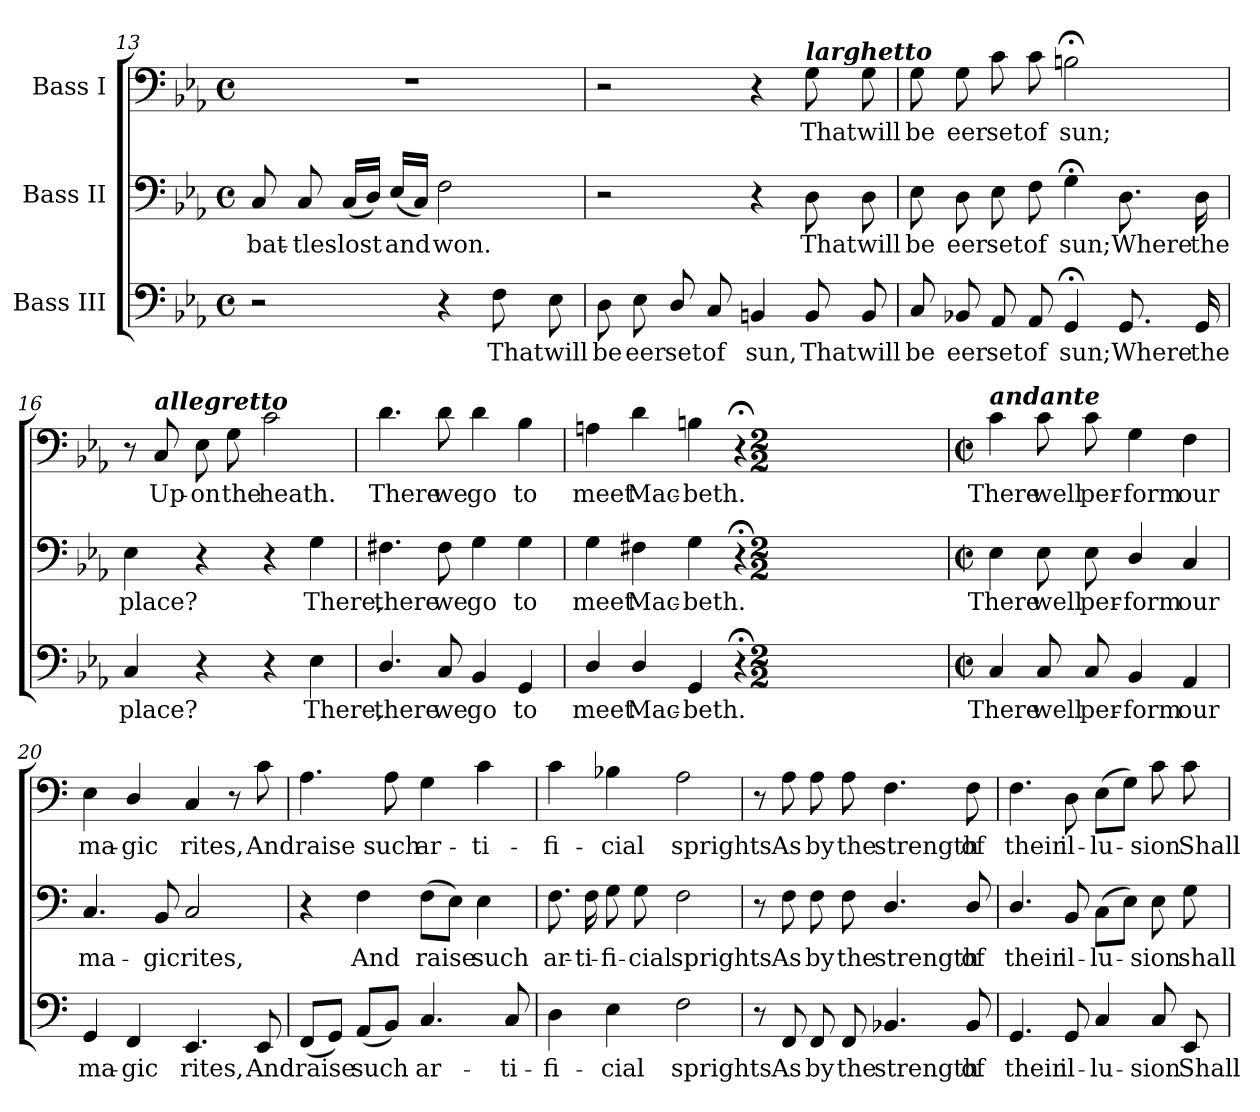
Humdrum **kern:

**kern	**text	**kern	**text	**kern	**text
*part3	*part3	*part2	*part2	*part1	*part1
*staff3	*staff3	*staff2	*staff2	*staff1	*staff1
*I"Bass III	*	*I"Bass II	*	*I"Bass I	*
*clefF4	*	*clefF4	*	*clefF4	*
*k[b-e-a-]	*	*k[b-e-a-]	*	*k[b-e-a-]	*
*E-:	*	*E-:	*	*E-:	*
*M4/4	*	*M4/4	*	*M4/4	*
*met(c)	*	*met(c)	*	*met(c)	*
=13	=13	=13	=13	=13	=13
!	!	!	!LO:LY:b	!	!
2r	.	8C	bat-	1r	.
!	!	!	!LO:LY:b	!	!
.	.	8C	-tles	.	.
!	!	!	!LO:LY:b	!	!
.	.	(<16C/LL	lost	.	.
.	.	16D/JJ)	.	.	.
!	!	!	!LO:LY:b	!	!
.	.	(<16E-/LL	and	.	.
.	.	16C/JJ)	.	.	.
!	!	!	!LO:LY:b	!	!
4r	.	2F	won.	.	.
!	!LO:LY:b	!	!	!	!
8F	That	.	.	.	.
!	!LO:LY:b	!	!	!	!
8E-	will	.	.	.	.
=14	=14	=14	=14	=14	=14
!	!LO:LY:b	!	!	!	!
8D	be	2r	.	2r	.
!	!LO:LY:b	!	!	!	!
8E-	eer	.	.	.	.
!	!LO:LY:b	!	!	!	!
8D/	set	.	.	.	.
!	!LO:LY:b	!	!	!	!
8C	of	.	.	.	.
!	!LO:LY:b	!	!	!	!
4BBn	sun,	4r	.	4r	.
!	!	!	!	!LO:TX:a:Bi:t=larghetto	!
!	!LO:LY:b	!	!LO:LY:b	!	!LO:LY:b
8BB	That	8D	That	8G	That
!	!LO:LY:b	!	!LO:LY:b	!	!LO:LY:b
8BB	will	8D	will	8G	will
!!LO:LB:g=z
=15	=15	=15	=15	=15	=15
!	!LO:LY:b	!	!LO:LY:b	!	!LO:LY:b
8C	be	8E-	be	8G	be
!	!LO:LY:b	!	!LO:LY:b	!	!LO:LY:b
8BB-X	eer	8D	eer	8G	eer
!	!LO:LY:b	!	!LO:LY:b	!	!LO:LY:b
8AA-	set	8E-	set	8c	set
!	!LO:LY:b	!	!LO:LY:b	!	!LO:LY:b
8AA-	of	8F	of	8c	of
!	!LO:LY:b	!	!LO:LY:b	!	!LO:LY:b
4GG;<	sun;	4G;<	sun;	2Bn;<	sun;
!	!LO:LY:b	!	!LO:LY:b	!	!
8.GG	Where	8.D	Where	.	.
!	!LO:LY:b	!	!LO:LY:b	!	!
16GG	the	16D	the	.	.
=16	=16	=16	=16	=16	=16
!	!LO:LY:b	!	!LO:LY:b	!	!
4C	place?	4E-	place?	8r	.
!	!	!	!	!LO:TX:a:Bi:t=allegretto	!
!	!	!	!	!	!LO:LY:b
.	.	.	.	8C	Up-
!	!	!	!	!	!LO:LY:b
4r	.	4r	.	8E-	-on
!	!	!	!	!	!LO:LY:b
.	.	.	.	8G	the
!	!	!	!	!	!LO:LY:b
4r	.	4r	.	2c	heath.
!	!LO:LY:b	!	!LO:LY:b	!	!
4E-	There,	4G	There,	.	.
=17	=17	=17	=17	=17	=17
!	!LO:LY:b	!	!LO:LY:b	!	!LO:LY:b
4.D/	there	4.F#X	there	4.d	There
!	!LO:LY:b	!	!LO:LY:b	!	!LO:LY:b
8C	we	8F#	we	8d	we
!	!LO:LY:b	!	!LO:LY:b	!	!LO:LY:b
4BB-	go	4G	go	4d	go
!	!LO:LY:b	!	!LO:LY:b	!	!LO:LY:b
4GG	to	4G	to	4B-	to
=18	=18	=18	=18	=18	=18
!	!LO:LY:b	!	!LO:LY:b	!	!LO:LY:b
4D/	meet	4G	meet	4An	meet
!	!LO:LY:b	!	!LO:LY:b	!	!LO:LY:b
4D/	Mac-	4F#X	Mac-	4d	Mac-
!	!LO:LY:b	!	!LO:LY:b	!	!LO:LY:b
4GG	-beth.	4G	-beth.	4Bn	-beth.
4r;<	.	4r;<	.	4r;<	.
*k[]	*	*k[]	*	*k[]	*
*C:	*	*C:	*	*C:	*
*M2/2	*	*M2/2	*	*M2/2	*
*met(c|)	*	*met(c|)	*	*met(c|)	*
!!LO:LB:g=z
=19	=19	=19	=19	=19	=19
*M2/2	*	*M2/2	*	*M2/2	*
*met(c|)	*	*met(c|)	*	*met(c|)	*
!	!	!	!	!LO:TX:a:Bi:t=andante	!
!	!LO:LY:b	!	!LO:LY:b	!	!LO:LY:b
4C	There	4E	There	4c	There
!	!LO:LY:b	!	!LO:LY:b	!	!LO:LY:b
8C	well	8E	well	8c	well
!	!LO:LY:b	!	!LO:LY:b	!	!LO:LY:b
8C	per-	8E	per-	8c	per-
!	!LO:LY:b	!	!LO:LY:b	!	!LO:LY:b
4BB	-form	4D/	-form	4G	-form
!	!LO:LY:b	!	!LO:LY:b	!	!LO:LY:b
4AA	our	4C	our	4F	our
=20	=20	=20	=20	=20	=20
!	!LO:LY:b	!	!LO:LY:b	!	!LO:LY:b
4GG	ma-	4.C	ma-	4E	ma-
!	!LO:LY:b	!	!	!	!LO:LY:b
4FF	-gic	.	.	4D/	-gic
!	!	!	!LO:LY:b	!	!
.	.	8BB	-gic	.	.
!	!LO:LY:b	!	!LO:LY:b	!	!LO:LY:b
4.EE	rites,	2C	rites,	4C	rites,
.	.	.	.	8r	.
!	!LO:LY:b	!	!	!	!LO:LY:b
8EE	And	.	.	8c	And
=21	=21	=21	=21	=21	=21
!	!LO:LY:b	!	!	!	!LO:LY:b
(<8FFL	raise	4r	.	4.A	raise
8GGJ)	.	.	.	.	.
!	!LO:LY:b	!	!LO:LY:b	!	!
(<8AAL	such	4F	And	.	.
!	!	!	!	!	!LO:LY:b
8BBJ)	.	.	.	8A	such
!	!LO:LY:b	!	!LO:LY:b	!	!LO:LY:b
4.C	ar-	(>8FL	raise	4G	ar-
.	.	8EJ)	.	.	.
!	!	!	!LO:LY:b	!	!LO:LY:b
.	.	4E	such	4c	-ti-
!	!LO:LY:b	!	!	!	!
8C	-ti-	.	.	.	.
=22	=22	=22	=22	=22	=22
!	!LO:LY:b	!	!LO:LY:b	!	!LO:LY:b
4D	-fi-	8.F	ar-	4c	-fi-
!	!	!	!LO:LY:b	!	!
.	.	16F	-ti-	.	.
!	!LO:LY:b	!	!LO:LY:b	!	!LO:LY:b
4E	-cial	8G	-fi-	4B-X	-cial
!	!	!	!LO:LY:b	!	!
.	.	8G	-cial	.	.
!	!LO:LY:b	!	!LO:LY:b	!	!LO:LY:b
2F	sprights	2F	sprights	2A	sprights
!!LO:LB:g=z
=23	=23	=23	=23	=23	=23
8r	.	8r	.	8r	.
!	!LO:LY:b	!	!LO:LY:b	!	!LO:LY:b
8FF	As	8F	As	8A	As
!	!LO:LY:b	!	!LO:LY:b	!	!LO:LY:b
8FF	by	8F	by	8A	by
!	!LO:LY:b	!	!LO:LY:b	!	!LO:LY:b
8FF	the	8F	the	8A	the
!	!LO:LY:b	!	!LO:LY:b	!	!LO:LY:b
4.BB-X	strength	4.D/	strength	4.F	strength
!	!LO:LY:b	!	!LO:LY:b	!	!LO:LY:b
8BB-	of	8D/	of	8F	of
=24	=24	=24	=24	=24	=24
!	!LO:LY:b	!	!LO:LY:b	!	!LO:LY:b
4.GG	their	4.D/	their	4.F	their
!	!LO:LY:b	!	!LO:LY:b	!	!LO:LY:b
8GG	il-	8BB	il-	8D	il-
!	!LO:LY:b	!	!LO:LY:b	!	!LO:LY:b
4C	-lu-	(>8CL	-lu-	(>8EL	-lu-
.	.	8EJ)	.	8GJ)	.
!	!LO:LY:b	!	!LO:LY:b	!	!LO:LY:b
8C	-sion	8E	sion	8c	sion
!	!LO:LY:b	!	!LO:LY:b	!	!LO:LY:b
8EE	Shall	8G	shall	8c	Shall
=	=	=	=	=	=
*-	*-	*-	*-	*-	*-
